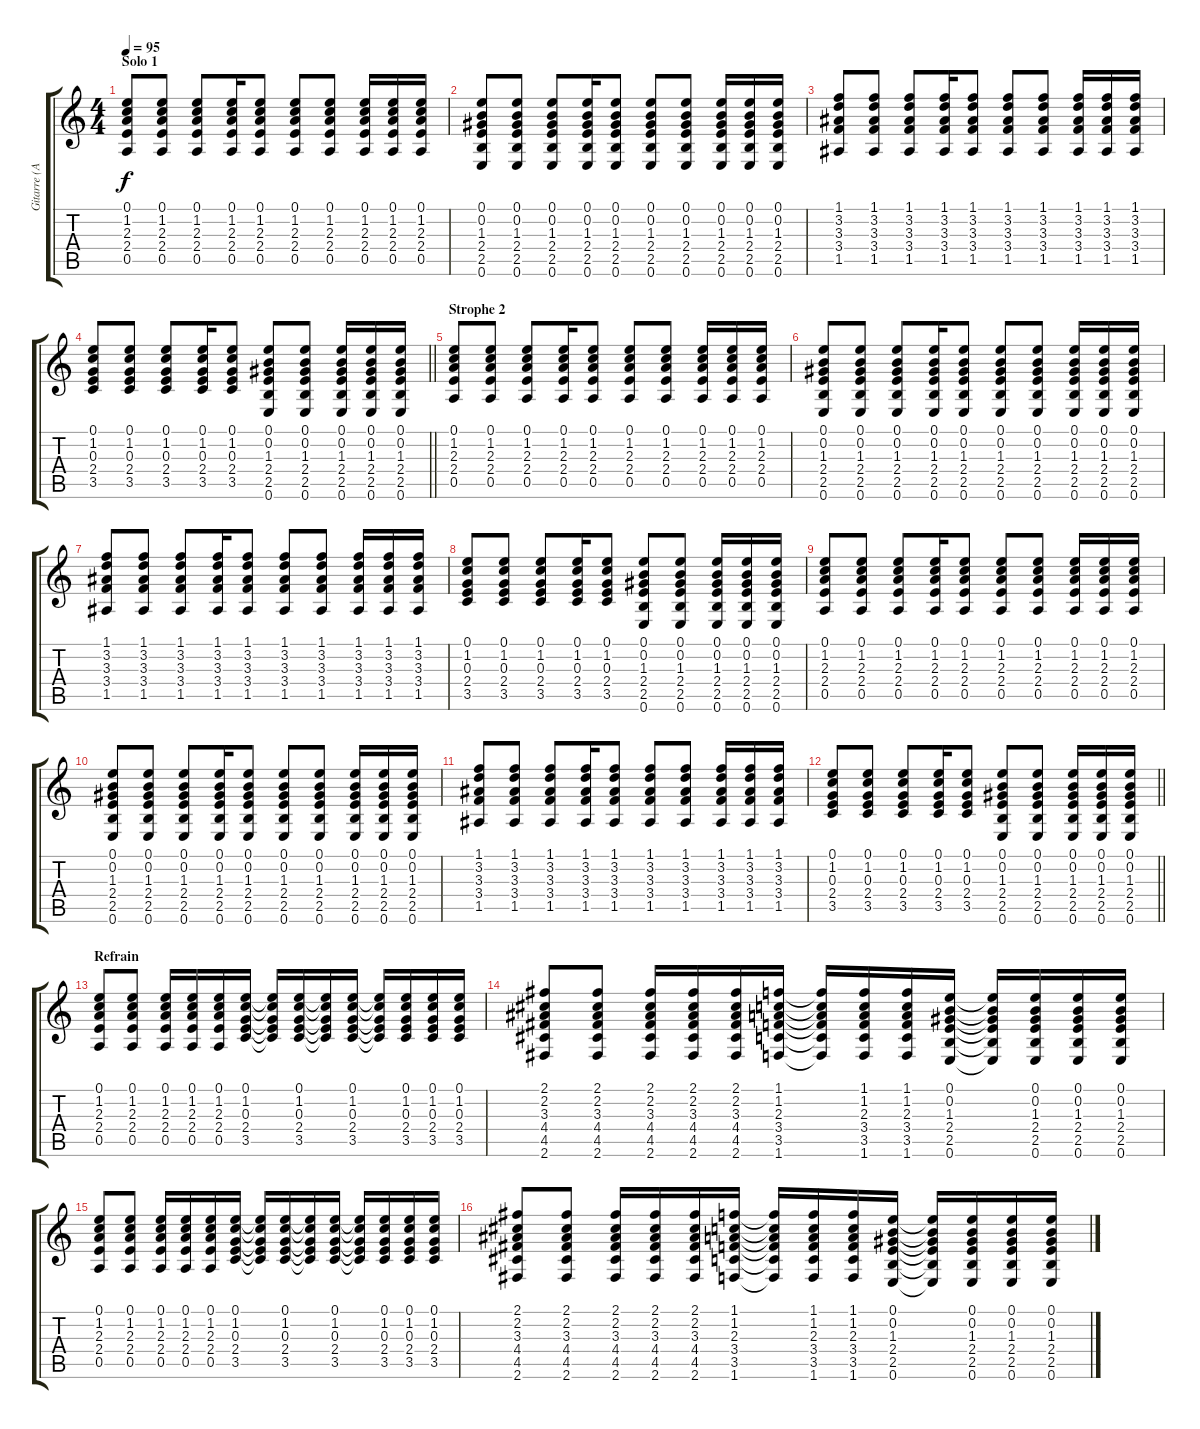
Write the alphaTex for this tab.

\track ("Gitarre (Akustik) 1" "Gitarre (A") {instrument acousticguitarsteel}
\staff {score tabs}
\tuning (E4 B3 G3 D3 A2 E2) {hide}
\ts (4 4)
\section ("" "Solo 1")
\tempo 95
\clef g2
\ks c
(0.1 1.2 2.3 2.4 0.5).8{dy f} (0.1 1.2 2.3 2.4 0.5).8 (0.1 1.2 2.3 2.4 0.5).8 (0.1 1.2 2.3 2.4 0.5).16 (0.1 1.2 2.3 2.4 0.5).8 (0.1 1.2 2.3 2.4 0.5).8 (0.1 1.2 2.3 2.4 0.5).8 (0.1 1.2 2.3 2.4 0.5).16 (0.1 1.2 2.3 2.4 0.5).16 (0.1 1.2 2.3 2.4 0.5).16 |
(0.1 0.2 1.3 2.4 2.5 0.6).8 (0.1 0.2 1.3 2.4 2.5 0.6).8 (0.1 0.2 1.3 2.4 2.5 0.6).8 (0.1 0.2 1.3 2.4 2.5 0.6).16 (0.1 0.2 1.3 2.4 2.5 0.6).8 (0.1 0.2 1.3 2.4 2.5 0.6).8 (0.1 0.2 1.3 2.4 2.5 0.6).8 (0.1 0.2 1.3 2.4 2.5 0.6).16 (0.1 0.2 1.3 2.4 2.5 0.6).16 (0.1 0.2 1.3 2.4 2.5 0.6).16 |
(1.1 3.2 3.3 3.4 1.5).8 (1.1 3.2 3.3 3.4 1.5).8 (1.1 3.2 3.3 3.4 1.5).8 (1.1 3.2 3.3 3.4 1.5).16 (1.1 3.2 3.3 3.4 1.5).8 (1.1 3.2 3.3 3.4 1.5).8 (1.1 3.2 3.3 3.4 1.5).8 (1.1 3.2 3.3 3.4 1.5).16 (1.1 3.2 3.3 3.4 1.5).16 (1.1 3.2 3.3 3.4 1.5).16 |
\barLineRight lightlight
(0.1 1.2 0.3 2.4 3.5).8 (0.1 1.2 0.3 2.4 3.5).8 (0.1 1.2 0.3 2.4 3.5).8 (0.1 1.2 0.3 2.4 3.5).16 (0.1 1.2 0.3 2.4 3.5).8 (0.1 0.2 1.3 2.4 2.5 0.6).8 (0.1 0.2 1.3 2.4 2.5 0.6).8 (0.1 0.2 1.3 2.4 2.5 0.6).16 (0.1 0.2 1.3 2.4 2.5 0.6).16 (0.1 0.2 1.3 2.4 2.5 0.6).16 |
\section ("" "Strophe 2")
(0.1 1.2 2.3 2.4 0.5).8 (0.1 1.2 2.3 2.4 0.5).8 (0.1 1.2 2.3 2.4 0.5).8 (0.1 1.2 2.3 2.4 0.5).16 (0.1 1.2 2.3 2.4 0.5).8 (0.1 1.2 2.3 2.4 0.5).8 (0.1 1.2 2.3 2.4 0.5).8 (0.1 1.2 2.3 2.4 0.5).16 (0.1 1.2 2.3 2.4 0.5).16 (0.1 1.2 2.3 2.4 0.5).16 |
(0.1 0.2 1.3 2.4 2.5 0.6).8 (0.1 0.2 1.3 2.4 2.5 0.6).8 (0.1 0.2 1.3 2.4 2.5 0.6).8 (0.1 0.2 1.3 2.4 2.5 0.6).16 (0.1 0.2 1.3 2.4 2.5 0.6).8 (0.1 0.2 1.3 2.4 2.5 0.6).8 (0.1 0.2 1.3 2.4 2.5 0.6).8 (0.1 0.2 1.3 2.4 2.5 0.6).16 (0.1 0.2 1.3 2.4 2.5 0.6).16 (0.1 0.2 1.3 2.4 2.5 0.6).16 |
(1.1 3.2 3.3 3.4 1.5).8 (1.1 3.2 3.3 3.4 1.5).8 (1.1 3.2 3.3 3.4 1.5).8 (1.1 3.2 3.3 3.4 1.5).16 (1.1 3.2 3.3 3.4 1.5).8 (1.1 3.2 3.3 3.4 1.5).8 (1.1 3.2 3.3 3.4 1.5).8 (1.1 3.2 3.3 3.4 1.5).16 (1.1 3.2 3.3 3.4 1.5).16 (1.1 3.2 3.3 3.4 1.5).16 |
(0.1 1.2 0.3 2.4 3.5).8 (0.1 1.2 0.3 2.4 3.5).8 (0.1 1.2 0.3 2.4 3.5).8 (0.1 1.2 0.3 2.4 3.5).16 (0.1 1.2 0.3 2.4 3.5).8 (0.1 0.2 1.3 2.4 2.5 0.6).8 (0.1 0.2 1.3 2.4 2.5 0.6).8 (0.1 0.2 1.3 2.4 2.5 0.6).16 (0.1 0.2 1.3 2.4 2.5 0.6).16 (0.1 0.2 1.3 2.4 2.5 0.6).16 |
(0.1 1.2 2.3 2.4 0.5).8 (0.1 1.2 2.3 2.4 0.5).8 (0.1 1.2 2.3 2.4 0.5).8 (0.1 1.2 2.3 2.4 0.5).16 (0.1 1.2 2.3 2.4 0.5).8 (0.1 1.2 2.3 2.4 0.5).8 (0.1 1.2 2.3 2.4 0.5).8 (0.1 1.2 2.3 2.4 0.5).16 (0.1 1.2 2.3 2.4 0.5).16 (0.1 1.2 2.3 2.4 0.5).16 |
(0.1 0.2 1.3 2.4 2.5 0.6).8 (0.1 0.2 1.3 2.4 2.5 0.6).8 (0.1 0.2 1.3 2.4 2.5 0.6).8 (0.1 0.2 1.3 2.4 2.5 0.6).16 (0.1 0.2 1.3 2.4 2.5 0.6).8 (0.1 0.2 1.3 2.4 2.5 0.6).8 (0.1 0.2 1.3 2.4 2.5 0.6).8 (0.1 0.2 1.3 2.4 2.5 0.6).16 (0.1 0.2 1.3 2.4 2.5 0.6).16 (0.1 0.2 1.3 2.4 2.5 0.6).16 |
(1.1 3.2 3.3 3.4 1.5).8 (1.1 3.2 3.3 3.4 1.5).8 (1.1 3.2 3.3 3.4 1.5).8 (1.1 3.2 3.3 3.4 1.5).16 (1.1 3.2 3.3 3.4 1.5).8 (1.1 3.2 3.3 3.4 1.5).8 (1.1 3.2 3.3 3.4 1.5).8 (1.1 3.2 3.3 3.4 1.5).16 (1.1 3.2 3.3 3.4 1.5).16 (1.1 3.2 3.3 3.4 1.5).16 |
\barLineRight lightlight
(0.1 1.2 0.3 2.4 3.5).8 (0.1 1.2 0.3 2.4 3.5).8 (0.1 1.2 0.3 2.4 3.5).8 (0.1 1.2 0.3 2.4 3.5).16 (0.1 1.2 0.3 2.4 3.5).8 (0.1 0.2 1.3 2.4 2.5 0.6).8 (0.1 0.2 1.3 2.4 2.5 0.6).8 (0.1 0.2 1.3 2.4 2.5 0.6).16 (0.1 0.2 1.3 2.4 2.5 0.6).16 (0.1 0.2 1.3 2.4 2.5 0.6).16 |
\section ("" "Refrain")
(0.1 1.2 2.3 2.4 0.5).8 (0.1 1.2 2.3 2.4 0.5).8 (0.1 1.2 2.3 2.4 0.5).16 (0.1 1.2 2.3 2.4 0.5).16 (0.1 1.2 2.3 2.4 0.5).16 (0.1 1.2 0.3 2.4 3.5).16 (0.1{t} 1.2{t} 0.3{t} 2.4{t} 3.5{t}).16 (0.1 1.2 0.3 2.4 3.5).16 (0.1{t} 1.2{t} 0.3{t} 2.4{t} 3.5{t}).16 (0.1 1.2 0.3 2.4 3.5).16 (0.1{t} 1.2{t} 0.3{t} 2.4{t} 3.5{t}).16 (0.1 1.2 0.3 2.4 3.5).16 (0.1 1.2 0.3 2.4 3.5).16 (0.1 1.2 0.3 2.4 3.5).16 |
(2.1 2.2 3.3 4.4 4.5 2.6).8 (2.1 2.2 3.3 4.4 4.5 2.6).8 (2.1 2.2 3.3 4.4 4.5 2.6).16 (2.1 2.2 3.3 4.4 4.5 2.6).16 (2.1 2.2 3.3 4.4 4.5 2.6).16 (1.1 1.2 2.3 3.4 3.5 1.6).16 (1.1{t} 1.2{t} 2.3{t} 3.4{t} 3.5{t} 1.6{t}).16 (1.1 1.2 2.3 3.4 3.5 1.6).16 (1.1 1.2 2.3 3.4 3.5 1.6).16 (0.1 0.2 1.3 2.4 2.5 0.6).16 (0.1{t} 0.2{t} 1.3{t} 2.4{t} 2.5{t} 0.6{t}).16 (0.1 0.2 1.3 2.4 2.5 0.6).16 (0.1 0.2 1.3 2.4 2.5 0.6).16 (0.1 0.2 1.3 2.4 2.5 0.6).16 |
(0.1 1.2 2.3 2.4 0.5).8 (0.1 1.2 2.3 2.4 0.5).8 (0.1 1.2 2.3 2.4 0.5).16 (0.1 1.2 2.3 2.4 0.5).16 (0.1 1.2 2.3 2.4 0.5).16 (0.1 1.2 0.3 2.4 3.5).16 (0.1{t} 1.2{t} 0.3{t} 2.4{t} 3.5{t}).16 (0.1 1.2 0.3 2.4 3.5).16 (0.1{t} 1.2{t} 0.3{t} 2.4{t} 3.5{t}).16 (0.1 1.2 0.3 2.4 3.5).16 (0.1{t} 1.2{t} 0.3{t} 2.4{t} 3.5{t}).16 (0.1 1.2 0.3 2.4 3.5).16 (0.1 1.2 0.3 2.4 3.5).16 (0.1 1.2 0.3 2.4 3.5).16 |
(2.1 2.2 3.3 4.4 4.5 2.6).8 (2.1 2.2 3.3 4.4 4.5 2.6).8 (2.1 2.2 3.3 4.4 4.5 2.6).16 (2.1 2.2 3.3 4.4 4.5 2.6).16 (2.1 2.2 3.3 4.4 4.5 2.6).16 (1.1 1.2 2.3 3.4 3.5 1.6).16 (1.1{t} 1.2{t} 2.3{t} 3.4{t} 3.5{t} 1.6{t}).16 (1.1 1.2 2.3 3.4 3.5 1.6).16 (1.1 1.2 2.3 3.4 3.5 1.6).16 (0.1 0.2 1.3 2.4 2.5 0.6).16 (0.1{t} 0.2{t} 1.3{t} 2.4{t} 2.5{t} 0.6{t}).16 (0.1 0.2 1.3 2.4 2.5 0.6).16 (0.1 0.2 1.3 2.4 2.5 0.6).16 (0.1 0.2 1.3 2.4 2.5 0.6).16
